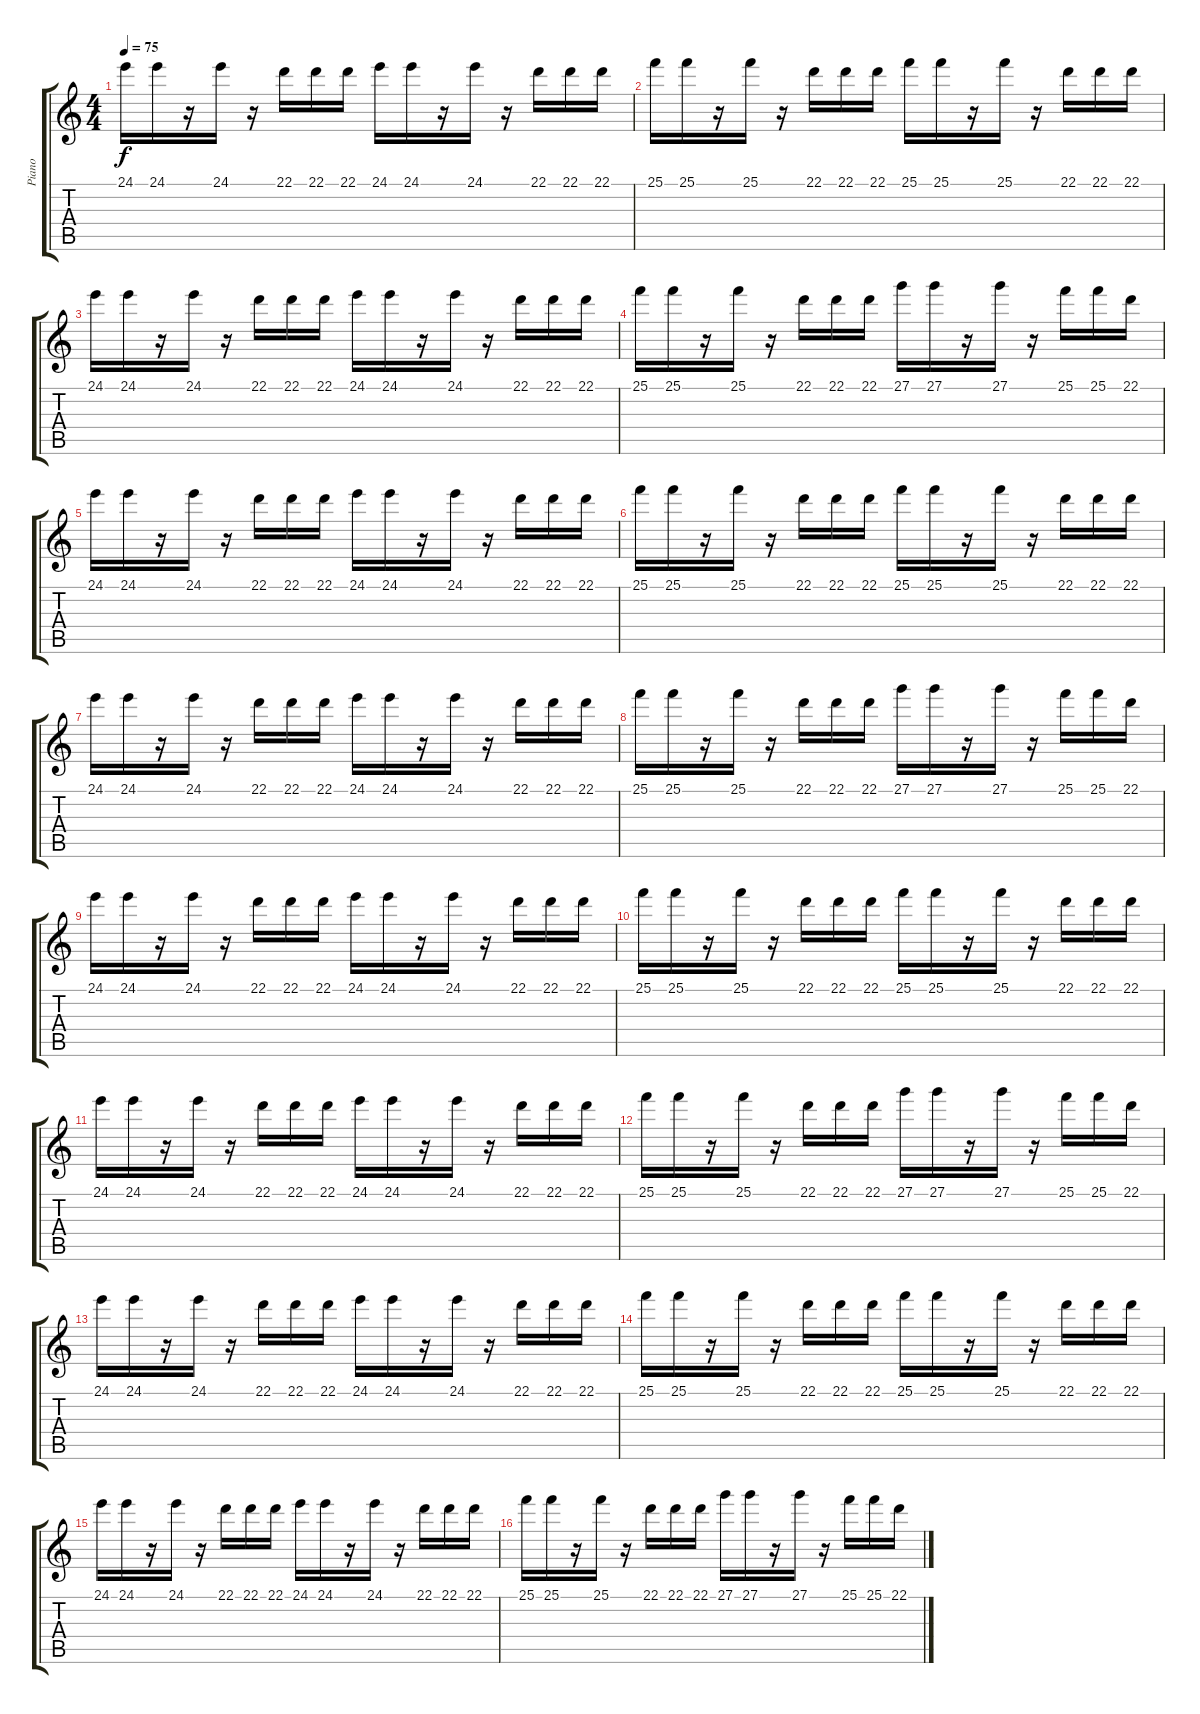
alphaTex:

\track ("Piano" "Piano") {instrument acousticgrandpiano}
\staff {score tabs}
\tuning (E4 B3 G3 D3 A2 E2) {hide}
\ts (4 4)
\tempo 75
\clef g2
\ks c
24.1.16{dy f} 24.1.16 r.16 24.1.16 r.16 22.1.16 22.1.16 22.1.16 24.1.16 24.1.16 r.16 24.1.16 r.16 22.1.16 22.1.16 22.1.16 |
25.1.16 25.1.16 r.16 25.1.16 r.16 22.1.16 22.1.16 22.1.16 25.1.16 25.1.16 r.16 25.1.16 r.16 22.1.16 22.1.16 22.1.16 |
24.1.16 24.1.16 r.16 24.1.16 r.16 22.1.16 22.1.16 22.1.16 24.1.16 24.1.16 r.16 24.1.16 r.16 22.1.16 22.1.16 22.1.16 |
25.1.16 25.1.16 r.16 25.1.16 r.16 22.1.16 22.1.16 22.1.16 27.1.16 27.1.16 r.16 27.1.16 r.16 25.1.16 25.1.16 22.1.16 |
24.1.16 24.1.16 r.16 24.1.16 r.16 22.1.16 22.1.16 22.1.16 24.1.16 24.1.16 r.16 24.1.16 r.16 22.1.16 22.1.16 22.1.16 |
25.1.16 25.1.16 r.16 25.1.16 r.16 22.1.16 22.1.16 22.1.16 25.1.16 25.1.16 r.16 25.1.16 r.16 22.1.16 22.1.16 22.1.16 |
24.1.16 24.1.16 r.16 24.1.16 r.16 22.1.16 22.1.16 22.1.16 24.1.16 24.1.16 r.16 24.1.16 r.16 22.1.16 22.1.16 22.1.16 |
25.1.16 25.1.16 r.16 25.1.16 r.16 22.1.16 22.1.16 22.1.16 27.1.16 27.1.16 r.16 27.1.16 r.16 25.1.16 25.1.16 22.1.16 |
24.1.16 24.1.16 r.16 24.1.16 r.16 22.1.16 22.1.16 22.1.16 24.1.16 24.1.16 r.16 24.1.16 r.16 22.1.16 22.1.16 22.1.16 |
25.1.16 25.1.16 r.16 25.1.16 r.16 22.1.16 22.1.16 22.1.16 25.1.16 25.1.16 r.16 25.1.16 r.16 22.1.16 22.1.16 22.1.16 |
24.1.16 24.1.16 r.16 24.1.16 r.16 22.1.16 22.1.16 22.1.16 24.1.16 24.1.16 r.16 24.1.16 r.16 22.1.16 22.1.16 22.1.16 |
25.1.16 25.1.16 r.16 25.1.16 r.16 22.1.16 22.1.16 22.1.16 27.1.16 27.1.16 r.16 27.1.16 r.16 25.1.16 25.1.16 22.1.16 |
24.1.16 24.1.16 r.16 24.1.16 r.16 22.1.16 22.1.16 22.1.16 24.1.16 24.1.16 r.16 24.1.16 r.16 22.1.16 22.1.16 22.1.16 |
25.1.16 25.1.16 r.16 25.1.16 r.16 22.1.16 22.1.16 22.1.16 25.1.16 25.1.16 r.16 25.1.16 r.16 22.1.16 22.1.16 22.1.16 |
24.1.16 24.1.16 r.16 24.1.16 r.16 22.1.16 22.1.16 22.1.16 24.1.16 24.1.16 r.16 24.1.16 r.16 22.1.16 22.1.16 22.1.16 |
25.1.16 25.1.16 r.16 25.1.16 r.16 22.1.16 22.1.16 22.1.16 27.1.16 27.1.16 r.16 27.1.16 r.16 25.1.16 25.1.16 22.1.16
